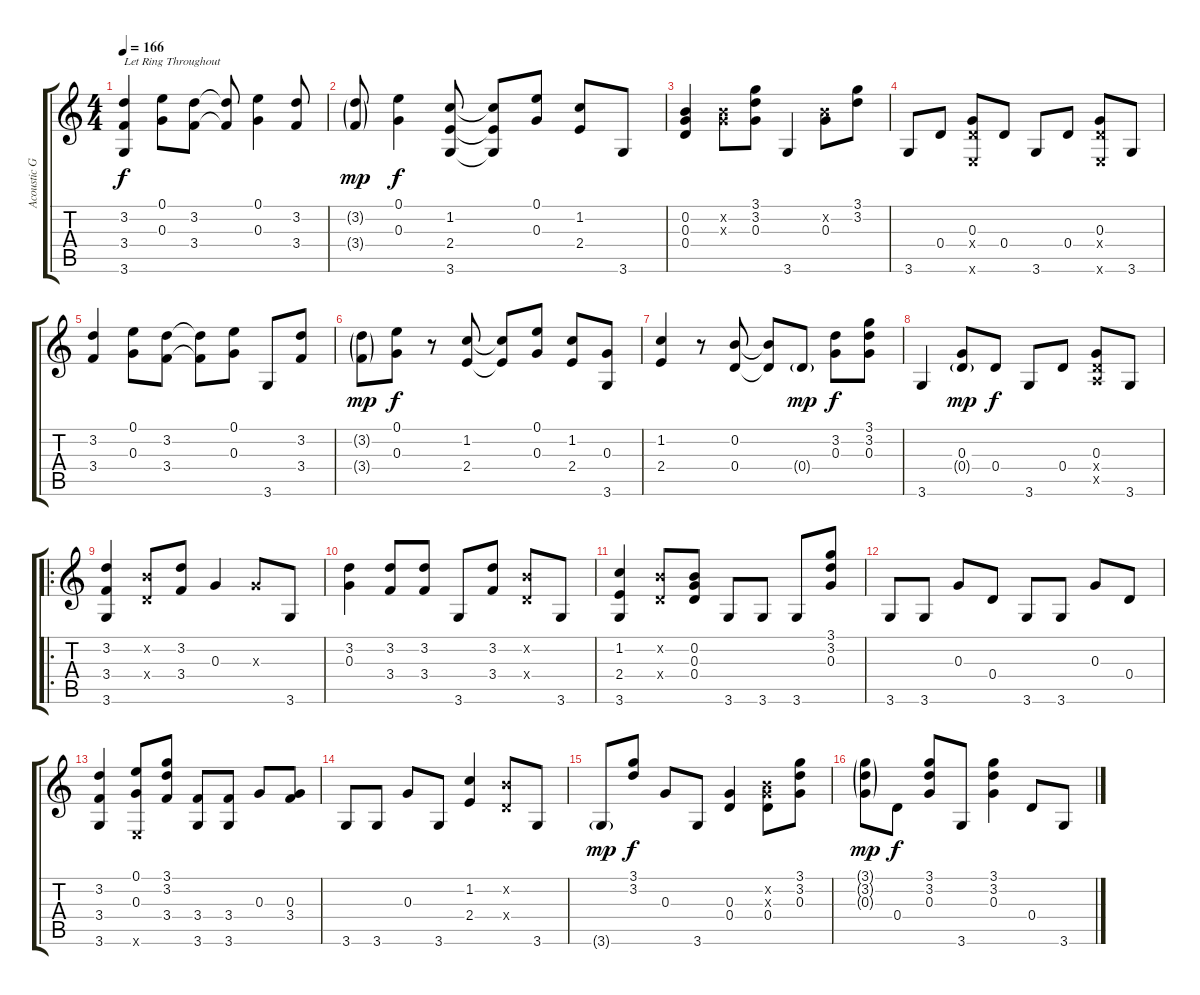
\track ("Acoustic Guitar" "Acoustic G") {instrument acousticguitarsteel}
\staff {score tabs}
\tuning (E4 B3 G3 D3 A2 E2) {hide}
\ts (4 4)
\tempo 166
\clef g2
\ks c
(3.2 3.4 3.6).4{txt "Let Ring Throughout" dy f instrument acousticguitarsteel} (0.1 0.3).8 (3.2 3.4).8 (3.2{t} 3.4{t}).8 (0.1 0.3).4 (3.2 3.4).8 |
(3.2{g} 3.4{g}).8{dy mp} (0.1 0.3).4{dy f} (1.2 2.4 3.6).8 (1.2{t} 2.4{t} 3.6{t}).8 (0.1 0.3).8 (1.2 2.4).8 3.6.8 |
(0.2 0.3 0.4).4 (0.2{x} 0.3{x}).8 (3.1 3.2 0.3).8 3.6.4 (0.2{x} 0.3).8 (3.1 3.2).8 |
3.6.8 0.4.8 (0.3 0.4{x} 0.6{x}).8 0.4.8 3.6.8 0.4.8 (0.3 0.4{x} 0.6{x}).8 3.6.8 |
(3.2 3.4).4 (0.1 0.3).8 (3.2 3.4).8 (3.2{t} 3.4{t}).8 (0.1 0.3).8 3.6.8 (3.2 3.4).8 |
(3.2{g} 3.4{g}).8{dy mp} (0.1 0.3).8{dy f} r.8 (1.2 2.4).8 (1.2{t} 2.4{t}).8 (0.1 0.3).8 (1.2 2.4).8 (0.3 3.6).8 |
(1.2 2.4).4 r.8 (0.2 0.4).8 (0.2{t} 0.4{t}).8 0.4{g}.8{dy mp} (3.2 0.3).8{dy f} (3.1 3.2 0.3).8 |
3.6.4 (0.3 0.4{g}).8{dy mp} 0.4.8{dy f} 3.6.8 0.4.8 (0.3 0.4{x} 0.5{x}).8 3.6.8 |
\ro
(3.2 3.4 3.6).4 (0.2{x} 0.4{x}).8 (3.2 3.4).8 0.3.4 0.3{x}.8 3.6.8 |
(3.2 0.3).4 (3.2 3.4).8 (3.2 3.4).8 3.6.8 (3.2 3.4).8 (0.2{x} 0.4{x}).8 3.6.8 |
(1.2 2.4 3.6).4 (0.2{x} 0.4{x}).8 (0.2 0.3 0.4).8 3.6.8 3.6.8 3.6.8 (3.1 3.2 0.3).8 |
3.6.8 3.6.8 0.3.8 0.4.8 3.6.8 3.6.8 0.3.8 0.4.8 |
(3.2 3.4 3.6).4 (0.1 0.3 0.6{x}).8 (3.1 3.2 3.4).8 (3.4 3.6).8 (3.4 3.6).8 0.3.8 (0.3 3.4).8 |
3.6.8 3.6.8 0.3.8 3.6.8 (1.2 2.4).4 (0.2{x} 0.4{x}).8 3.6.8 |
3.6{g}.8{dy mp} (3.1 3.2).8{dy f} 0.3.8 3.6.8 (0.3 0.4).4 (0.2{x} 0.3{x} 0.4).8 (3.1 3.2 0.3).8 |
(3.1{g} 3.2{g} 0.3{g}).8{dy mp} 0.4.8{dy f} (3.1 3.2 0.3).8 3.6.8 (3.1 3.2 0.3).4 0.4.8 3.6.8
